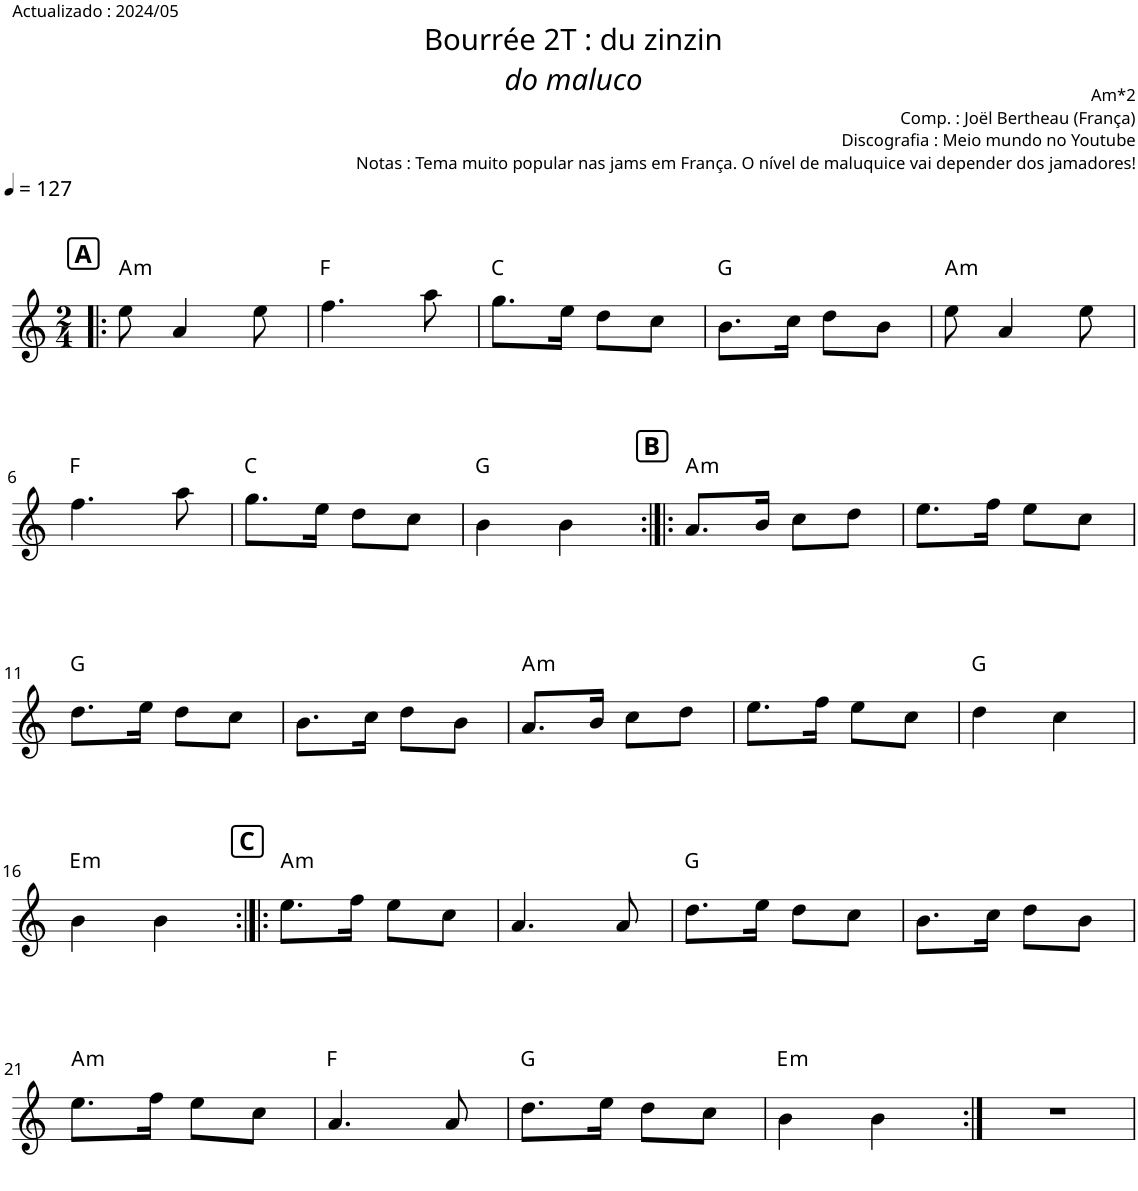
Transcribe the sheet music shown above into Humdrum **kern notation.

**kern	**harte
*part1	*part1
*staff1	*
*I"Piano	*
*I'Pno.	*
*clefG2	*
*k[]	*
*M2/4	*
*MM127	*
!!LO:REH:place=s1:a:B:cj:fs=12:t=A
=1!|:	=1!|:
!	!LO:H:kt=m
8ee\	A:min
4a/	.
8ee\	.
=2	=2
4.ff\	F:maj
8aa\	.
=3	=3
8.gg\L	C:maj
16ee\Jk	.
8dd\L	.
8cc\J	.
=4	=4
8.b\L	G:maj
16cc\Jk	.
8dd\L	.
8b\J	.
=5	=5
!	!LO:H:kt=m
8ee\	A:min
4a/	.
8ee\	.
!!LO:LB:g=z
=6	=6
4.ff\	F:maj
8aa\	.
=7	=7
8.gg\L	C:maj
16ee\Jk	.
8dd\L	.
8cc\J	.
=8	=8
4b\	G:maj
4b\	.
!!LO:REH:place=s1:a:B:cj:fs=12:t=B
=9:|!|:	=9:|!|:
!	!LO:H:kt=m
8.a/L	A:min
16b/Jk	.
8cc\L	.
8dd\J	.
=10	=10
8.ee\L	.
16ff\Jk	.
8ee\L	.
8cc\J	.
!!LO:LB:g=z
=11	=11
8.dd\L	G:maj
16ee\Jk	.
8dd\L	.
8cc\J	.
=12	=12
8.b\L	.
16cc\Jk	.
8dd\L	.
8b\J	.
=13	=13
!	!LO:H:kt=m
8.a/L	A:min
16b/Jk	.
8cc\L	.
8dd\J	.
=14	=14
8.ee\L	.
16ff\Jk	.
8ee\L	.
8cc\J	.
=15	=15
4dd\	G:maj
4cc\	.
!!LO:LB:g=z
=16	=16
!	!LO:H:kt=m
4b\	E:min
4b\	.
!!LO:REH:place=s1:a:B:cj:fs=12:t=C
=17:|!|:	=17:|!|:
!	!LO:H:kt=m
8.ee\L	A:min
16ff\Jk	.
8ee\L	.
8cc\J	.
=18	=18
4.a/	.
8a/	.
=19	=19
8.dd\L	G:maj
16ee\Jk	.
8dd\L	.
8cc\J	.
=20	=20
8.b\L	.
16cc\Jk	.
8dd\L	.
8b\J	.
!!LO:LB:g=z
=21	=21
!	!LO:H:kt=m
8.ee\L	A:min
16ff\Jk	.
8ee\L	.
8cc\J	.
=22	=22
4.a/	F:maj
8a/	.
=23	=23
8.dd\L	G:maj
16ee\Jk	.
8dd\L	.
8cc\J	.
=24	=24
!	!LO:H:kt=m
4b\	E:min
4b\	.
=25:|!	=25:|!
2r	.
=	=
*-	*-
